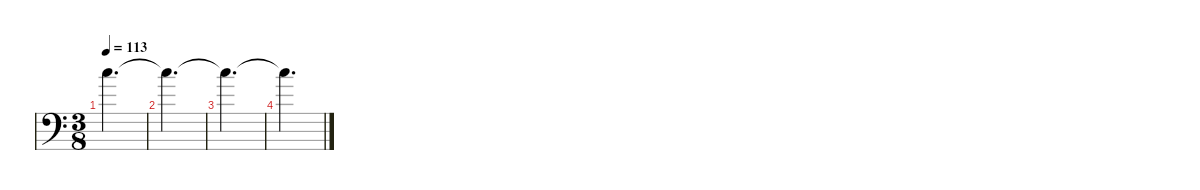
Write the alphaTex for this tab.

\defaultSystemsLayout 4
\hideDynamics
\bracketExtendMode nobrackets
\singleTrackTrackNamePolicy hidden
\multiTrackTrackNamePolicy hidden
\firstSystemTrackNameMode fullname
\firstSystemTrackNameOrientation horizontal
\otherSystemsTrackNameOrientation horizontal
\track ("Bunk Gardner" "bn.") {instrument bassoon}
\staff {score}
\tuning (E4 B3 G3 D3 A2 E2)
\ts (3 8)
\tempo 113
\clef f4
\ks c
8.1{t}.4{d dy f beam Down} |
8.1{t}.4{d beam Down} |
8.1{t}.4{d beam Down} |
8.1{t}.4{d beam Down}
